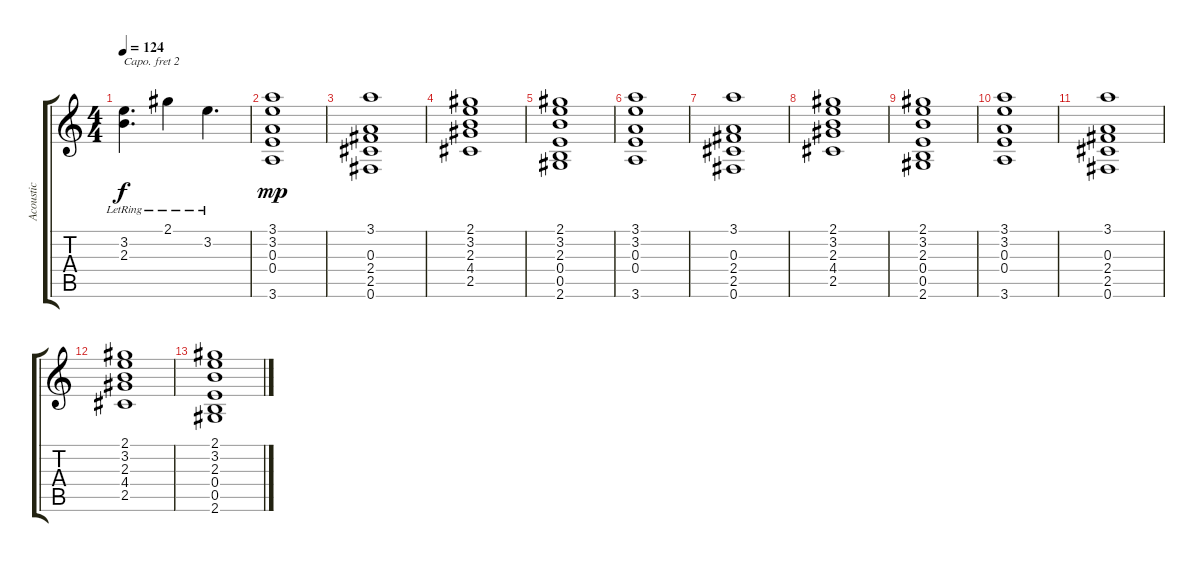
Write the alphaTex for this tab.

\track ("Acoustic" "Acoustic") {instrument acousticguitarsteel}
\staff {score tabs}
\capo 2
\tuning (E4 B3 G3 D3 A2 E2) {hide}
\ts (4 4)
\tempo 124
\clef g2
\ks c
(3.2{t} 2.3{lr}).4{d dy f} 2.1{lr}.4 3.2{lr}.4{d} |
(3.1 3.2 0.3 0.4 3.6).1{dy mp} |
(3.1 0.3 2.4 2.5 0.6).1 |
(2.1 3.2 2.3 4.4 2.5).1 |
(2.1 3.2 2.3 0.4 0.5 2.6).1 |
(3.1 3.2 0.3 0.4 3.6).1 |
(3.1 0.3 2.4 2.5 0.6).1 |
(2.1 3.2 2.3 4.4 2.5).1 |
(2.1 3.2 2.3 0.4 0.5 2.6).1 |
(3.1 3.2 0.3 0.4 3.6).1 |
(3.1 0.3 2.4 2.5 0.6).1 |
(2.1 3.2 2.3 4.4 2.5).1 |
(2.1 3.2 2.3 0.4 0.5 2.6).1
